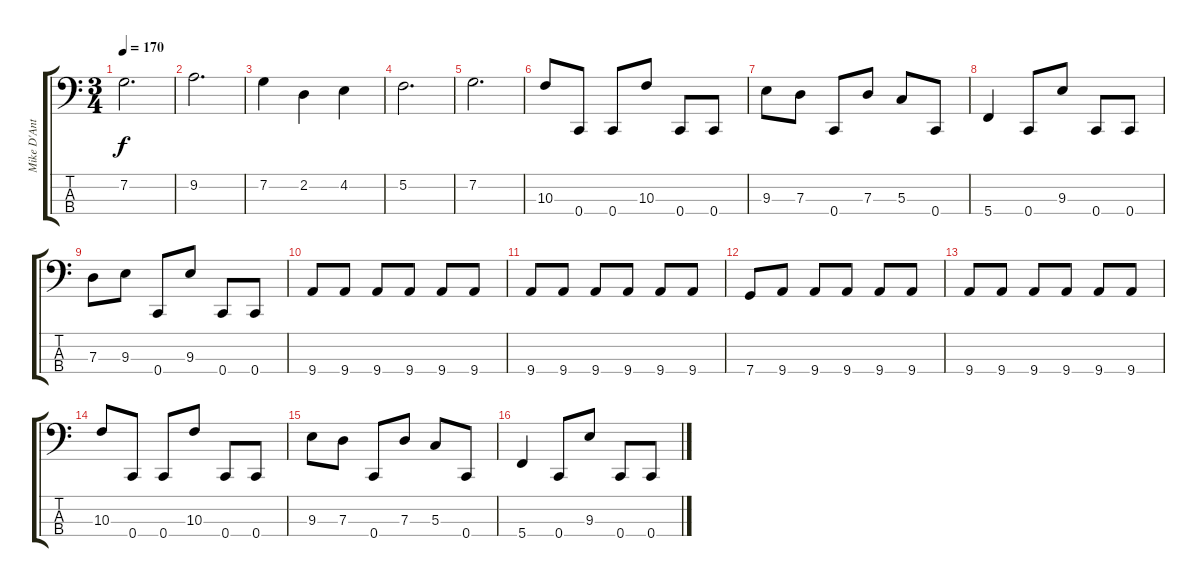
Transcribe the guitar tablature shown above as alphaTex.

\track ("Mike D'Antonio" "Mike D'Ant") {instrument electricbassfinger}
\staff {score tabs}
\tuning (F2 C2 G1 C1) {hide}
\ts (3 4)
\tempo 170
\clef f4
\ks c
7.2.2{d dy f} |
9.2.2{d} |
7.2.4 2.2.4 4.2.4 |
5.2.2{d} |
7.2.2{d} |
10.3.8 0.4.8 0.4.8 10.3.8 0.4.8 0.4.8 |
9.3.8 7.3.8 0.4.8 7.3.8 5.3.8 0.4.8 |
5.4.4 0.4.8 9.3.8 0.4.8 0.4.8 |
7.3.8 9.3.8 0.4.8 9.3.8 0.4.8 0.4.8 |
9.4.8 9.4.8 9.4.8 9.4.8 9.4.8 9.4.8 |
9.4.8 9.4.8 9.4.8 9.4.8 9.4.8 9.4.8 |
7.4.8 9.4.8 9.4.8 9.4.8 9.4.8 9.4.8 |
9.4.8 9.4.8 9.4.8 9.4.8 9.4.8 9.4.8 |
10.3.8 0.4.8 0.4.8 10.3.8 0.4.8 0.4.8 |
9.3.8 7.3.8 0.4.8 7.3.8 5.3.8 0.4.8 |
5.4.4 0.4.8 9.3.8 0.4.8 0.4.8
